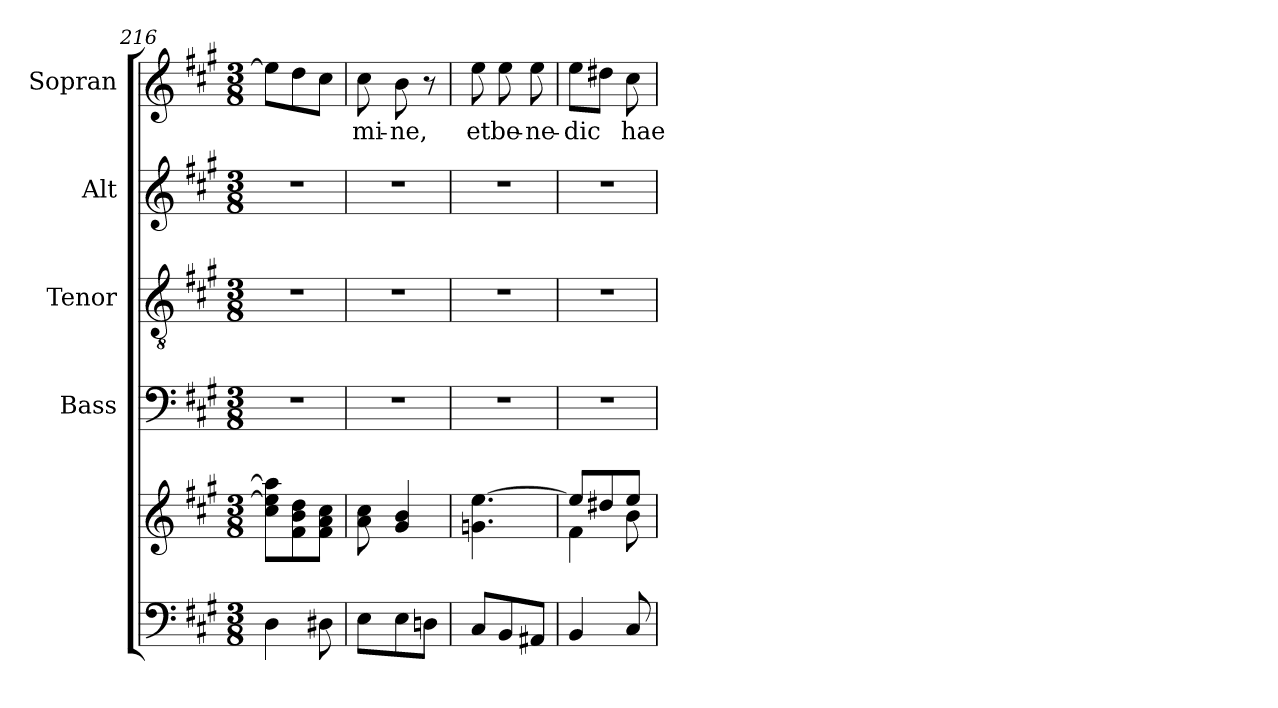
**kern	**kern	**kern	**kern	**kern	**kern	**text
*part5	*part5	*part4	*part3	*part2	*part1	*part1
*staff6	*staff5	*staff4	*staff3	*staff2	*staff1	*staff1
*	*	*I"Bass	*I"Tenor	*I"Alt	*I"Sopran	*
*	*	*I'B.	*I'T.	*I'A.	*I'S.	*
*clefF4	*clefG2	*clefF4	*clefGv2	*clefG2	*clefG2	*
*k[f#c#g#]	*k[f#c#g#]	*k[f#c#g#]	*k[f#c#g#]	*k[f#c#g#]	*k[f#c#g#]	*
*A:	*A:	*A:	*A:	*A:	*A:	*
*M3/8	*M3/8	*M3/8	*M3/8	*M3/8	*M3/8	*
=216	=216	=216	=216	=216	=216	=216
4D\	8cc#\ 8ee\] 8aa\]L	4.r	4.r	4.r	8ee\L]	.
.	8f#\ 8b\ 8dd\	.	.	.	8dd\	.
8D#X\	8f#\ 8a\ 8cc#\J	.	.	.	8cc#\J	.
=217	=217	=217	=217	=217	=217	=217
!	!	!	!	!	!	!LO:LY:b
8E\L	8a\ 8cc#\	4.r	4.r	4.r	8cc#\	-mi-
!	!	!	!	!	!	!LO:LY:b
8E\	4g#/ 4b/	.	.	.	8b\	-ne,
8Dn\J	.	.	.	.	8r	.
=218	=218	=218	=218	=218	=218	=218
!	!	!	!	!	!	!LO:LY:b
8C#/L	4.gn\ [4.ee\	4.r	4.r	4.r	8ee\	et
!	!	!	!	!	!	!LO:LY:b
8BB/	.	.	.	.	8ee\	be-
!	!	!	!	!	!	!LO:LY:b
8AA#X/J	.	.	.	.	8ee\	-ne-
=219	=219	=219	=219	=219	=219	=219
*	*^	*	*	*	*	*
!	!	!	!	!	!	!	!LO:LY:b
4BB/	8ee/L]	4f#\	4.r	4.r	4.r	8ee\L	-dic
.	8dd#X/	.	.	.	.	8dd#X\J	.
!	!	!	!	!	!	!	!LO:LY:b
8C#/	8ee/J	8b\	.	.	.	8cc#\	hae-
*	*v	*v	*	*	*	*	*
=	=	=	=	=	=	=
*-	*-	*-	*-	*-	*-	*-
